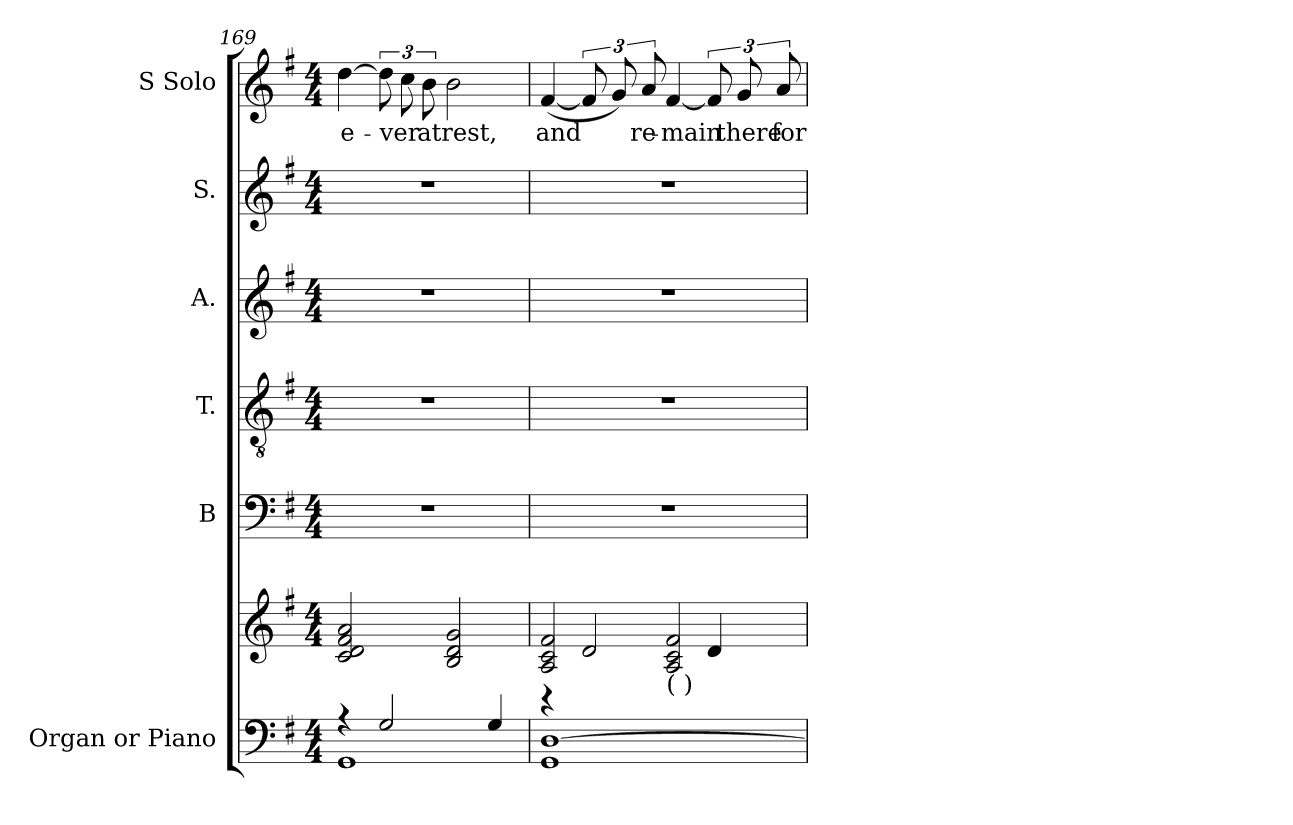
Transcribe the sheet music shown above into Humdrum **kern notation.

**kern	**kern	**kern	**kern	**kern	**kern	**kern	**text
*part6	*part6	*part5	*part4	*part3	*part2	*part1	*part1
*staff7	*staff6	*staff5	*staff4	*staff3	*staff2	*staff1	*staff1
*I"Organ or  Piano	*	*I"B	*I"T.	*I"A.	*I"S.	*I"S    Solo	*
*	*	*I'B.	*I'T.	*I'A.	*I'S.	*I'S.	*
*clefF4	*clefG2	*clefF4	*clefGv2	*clefG2	*clefG2	*clefG2	*
*	*	*	*ITrd7c12	*	*	*	*
*k[f#]	*k[f#]	*k[f#]	*k[f#]	*k[f#]	*k[f#]	*k[f#]	*
*G:	*G:	*G:	*G:	*G:	*G:	*G:	*
*M4/4	*M4/4	*M4/4	*M4/4	*M4/4	*M4/4	*M4/4	*
=169	=169	=169	=169	=169	=169	=169	=169
*^	*	*	*	*	*	*	*
4r	1GG	2c/ 2d/ 2f#/ 2a/	1r	1r	1r	1r	[4dd\	e-
2G/	.	.	.	.	.	.	12dd\]	.
.	.	.	.	.	.	.	12cc\	-ver
.	.	.	.	.	.	.	12b\	at
.	.	2B/ 2d/ 2g/	.	.	.	.	2b\	rest,
4G/	.	.	.	.	.	.	.	.
*v	*v	*	*	*	*	*	*	*
=170	=170	=170	=170	=170	=170	=170	=170
*	*^	*	*	*	*	*	*
1GG [1D	2A/ 2c/ 2f#/	4r	1r	1r	1r	1r	([4f#/	and
.	.	2d/	.	.	.	.	12f#/]	.
.	.	.	.	.	.	.	12g/)	.
.	.	.	.	.	.	.	12a/	re-
!	!LO:TX:b:t=(      )	!	!	!	!	!	!	!
.	2A/ 2c/ 2f#/	.	.	.	.	.	[4f#/	-main
.	.	4d/	.	.	.	.	12f#/]	.
.	.	.	.	.	.	.	12g/	there
.	.	.	.	.	.	.	12a/	for
*	*v	*v	*	*	*	*	*	*
=	=	=	=	=	=	=	=
*-	*-	*-	*-	*-	*-	*-	*-
